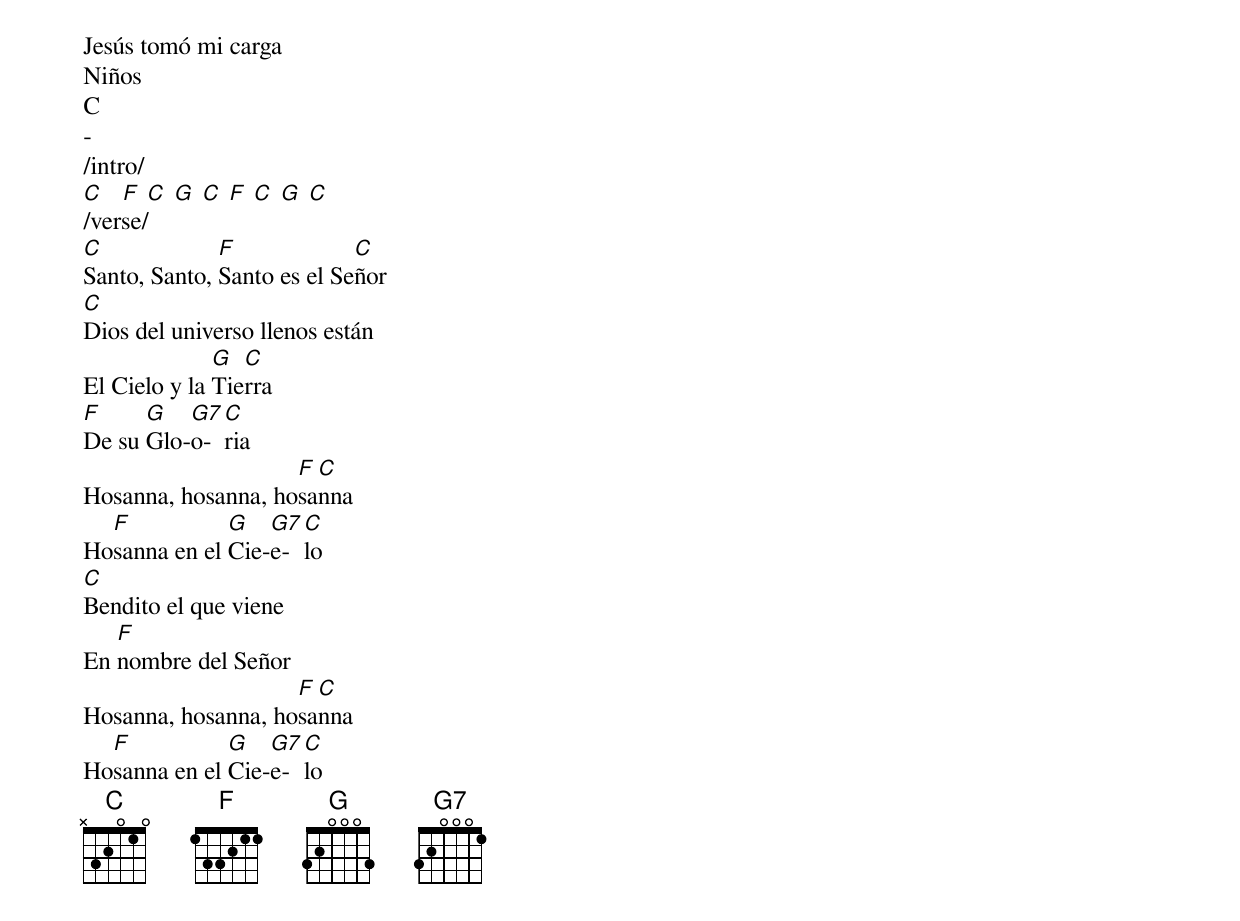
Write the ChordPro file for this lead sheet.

Jesús tomó mi carga
Niños
C
-
/intro/
[C]   [F] [C] [G] [C] [F] [C] [G] [C]
/verse/
[C]Santo, Santo, [F]Santo es el Se[C]ñor
[C]
Dios del universo llenos están
El Cielo y la [G]Tie[C]rra
[F]De su [G]Glo-[G7]o-[C]ria
Hosanna, hosanna, ho[F]sa[C]nna
Ho[F]sanna en el [G]Cie-[G7]e-[C]lo
[C]Bendito el que viene
En [F]nombre del Señor
Hosanna, hosanna, ho[F]sa[C]nna
Ho[F]sanna en el [G]Cie-[G7]e-[C]lo
